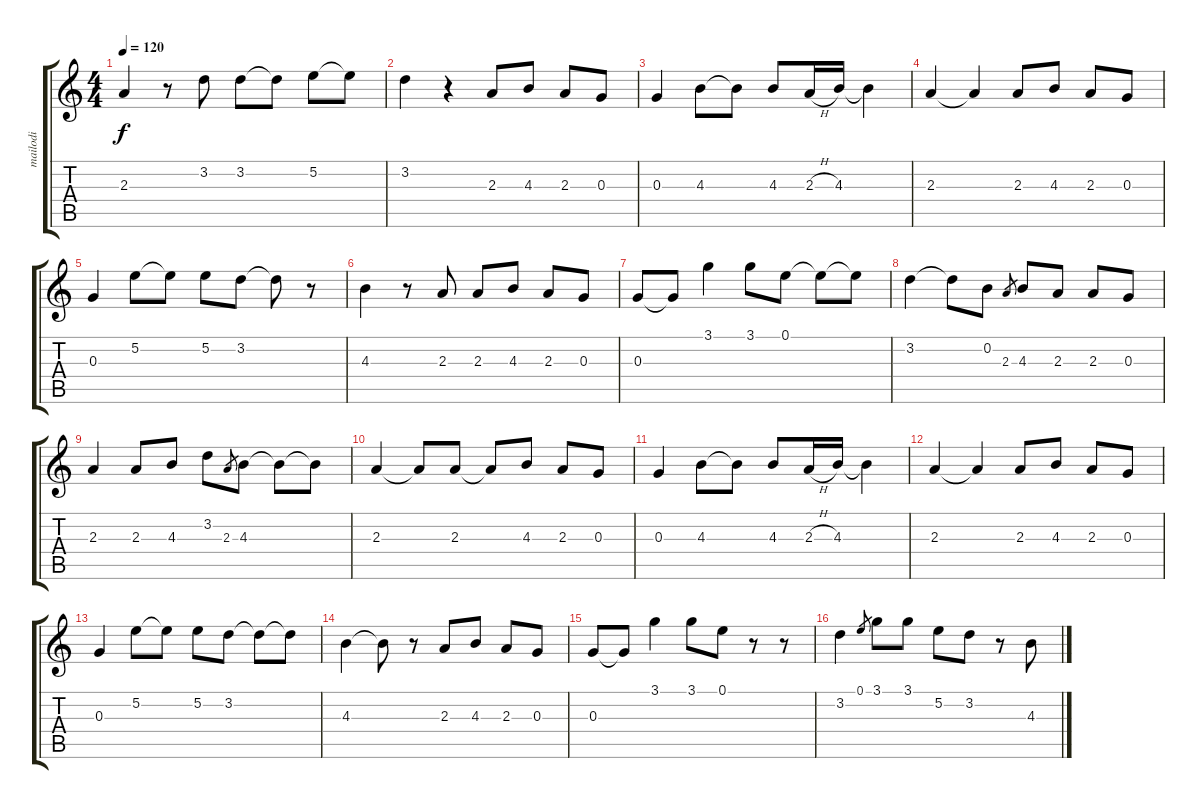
\track ("mailodi" "mailodi") {instrument acousticguitarsteel}
\staff {score tabs}
\tuning (E4 B3 G3 D3 A2 E2) {hide}
\ts (4 4)
\tempo 120
\clef g2
\ks c
2.3.4{dy f} r.8 3.2.8 3.2.8 3.2{t}.8 5.2.8 5.2{t}.8 |
3.2.4 r.4 2.3.8 4.3.8 2.3.8 0.3.8 |
0.3.4 4.3.8 4.3{t}.8 4.3.8 2.3{h}.16 4.3.16 4.3{t}.4 |
2.3.4 2.3{t}.4 2.3.8 4.3.8 2.3.8 0.3.8 |
0.3.4 5.2.8 5.2{t}.8 5.2.8 3.2.8 3.2{t}.8 r.8 |
4.3.4 r.8 2.3.8 2.3.8 4.3.8 2.3.8 0.3.8 |
0.3.8 0.3{t}.8 3.1.4 3.1.8 0.1.8 0.1{t}.8 0.1{t}.8 |
3.2.4 3.2{t}.8 0.2.8 2.3.8{gr} 4.3.8 2.3.8 2.3.8 0.3.8 |
2.3.4 2.3.8 4.3.8 3.2.8 2.3.8{gr} 4.3.8 4.3{t}.8 4.3{t}.8 |
2.3.4 2.3{t}.8 2.3.8 2.3{t}.8 4.3.8 2.3.8 0.3.8 |
0.3.4 4.3.8 4.3{t}.8 4.3.8 2.3{h}.16 4.3.16 4.3{t}.4 |
2.3.4 2.3{t}.4 2.3.8 4.3.8 2.3.8 0.3.8 |
0.3.4 5.2.8 5.2{t}.8 5.2.8 3.2.8 3.2{t}.8 3.2{t}.8 |
4.3.4 4.3{t}.8 r.8 2.3.8 4.3.8 2.3.8 0.3.8 |
0.3.8 0.3{t}.8 3.1.4 3.1.8 0.1.8 r.8 r.8 |
3.2.4 0.1.8{gr} 3.1.8 3.1.8 5.2.8 3.2.8 r.8 4.3.8
